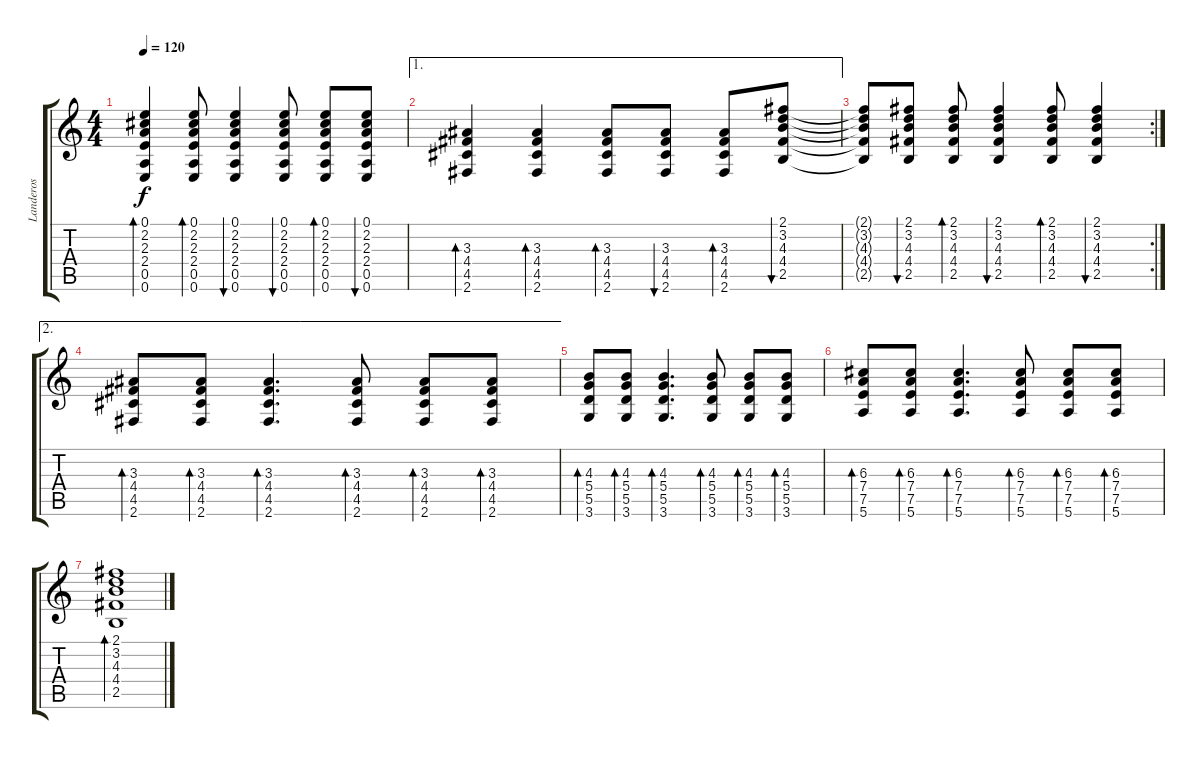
\track ("Landeros" "Landeros") {instrument acousticguitarsteel}
\staff {score tabs}
\tuning (E4 B3 G3 D3 A2 E2) {hide}
\ts (4 4)
\tempo 120
\clef g2
\ks c
(0.1 2.2 2.3 2.4 0.5 0.6).4{bd 60 dy f} (0.1 2.2 2.3 2.4 0.5 0.6).8{bd 60} (0.1 2.2 2.3 2.4 0.5 0.6).4{bu 60} (0.1 2.2 2.3 2.4 0.5 0.6).8{bu 60} (0.1 2.2 2.3 2.4 0.5 0.6).8{bd 60} (0.1 2.2 2.3 2.4 0.5 0.6).8{bu 60} |
\ae 1
(3.3 4.4 4.5 2.6).4{bd 60} (3.3 4.4 4.5 2.6).4{bd 60} (3.3 4.4 4.5 2.6).8{bd 60} (3.3 4.4 4.5 2.6).8{bu 60} (3.3 4.4 4.5 2.6).8{bd 60} (2.1 3.2 4.3 4.4 2.5).8{bu 60} |
\rc 2
(2.1{t} 3.2{t} 4.3{t} 4.4{t} 2.5{t}).8 (2.1 3.2 4.3 4.4 2.5).8{bu 60} (2.1 3.2 4.3 4.4 2.5).8{bd 60} (2.1 3.2 4.3 4.4 2.5).4{bu 60} (2.1 3.2 4.3 4.4 2.5).8{bd 60} (2.1 3.2 4.3 4.4 2.5).4{bu 60} |
\ae 2
(3.3 4.4 4.5 2.6).8{bd 60} (3.3 4.4 4.5 2.6).8{bd 60} (3.3 4.4 4.5 2.6).4{d bd 60} (3.3 4.4 4.5 2.6).8{bd 60} (3.3 4.4 4.5 2.6).8{bd 60} (3.3 4.4 4.5 2.6).8{bd 60} |
(4.3 5.4 5.5 3.6).8{bd 60} (4.3 5.4 5.5 3.6).8{bd 60} (4.3 5.4 5.5 3.6).4{d bd 60} (4.3 5.4 5.5 3.6).8{bd 60} (4.3 5.4 5.5 3.6).8{bd 60} (4.3 5.4 5.5 3.6).8{bd 60} |
(6.3 7.4 7.5 5.6).8{bd 60} (6.3 7.4 7.5 5.6).8{bd 60} (6.3 7.4 7.5 5.6).4{d bd 60} (6.3 7.4 7.5 5.6).8{bd 60} (6.3 7.4 7.5 5.6).8{bd 60} (6.3 7.4 7.5 5.6).8{bd 60} |
(2.1 3.2 4.3 4.4 2.5).1{bd 120}
